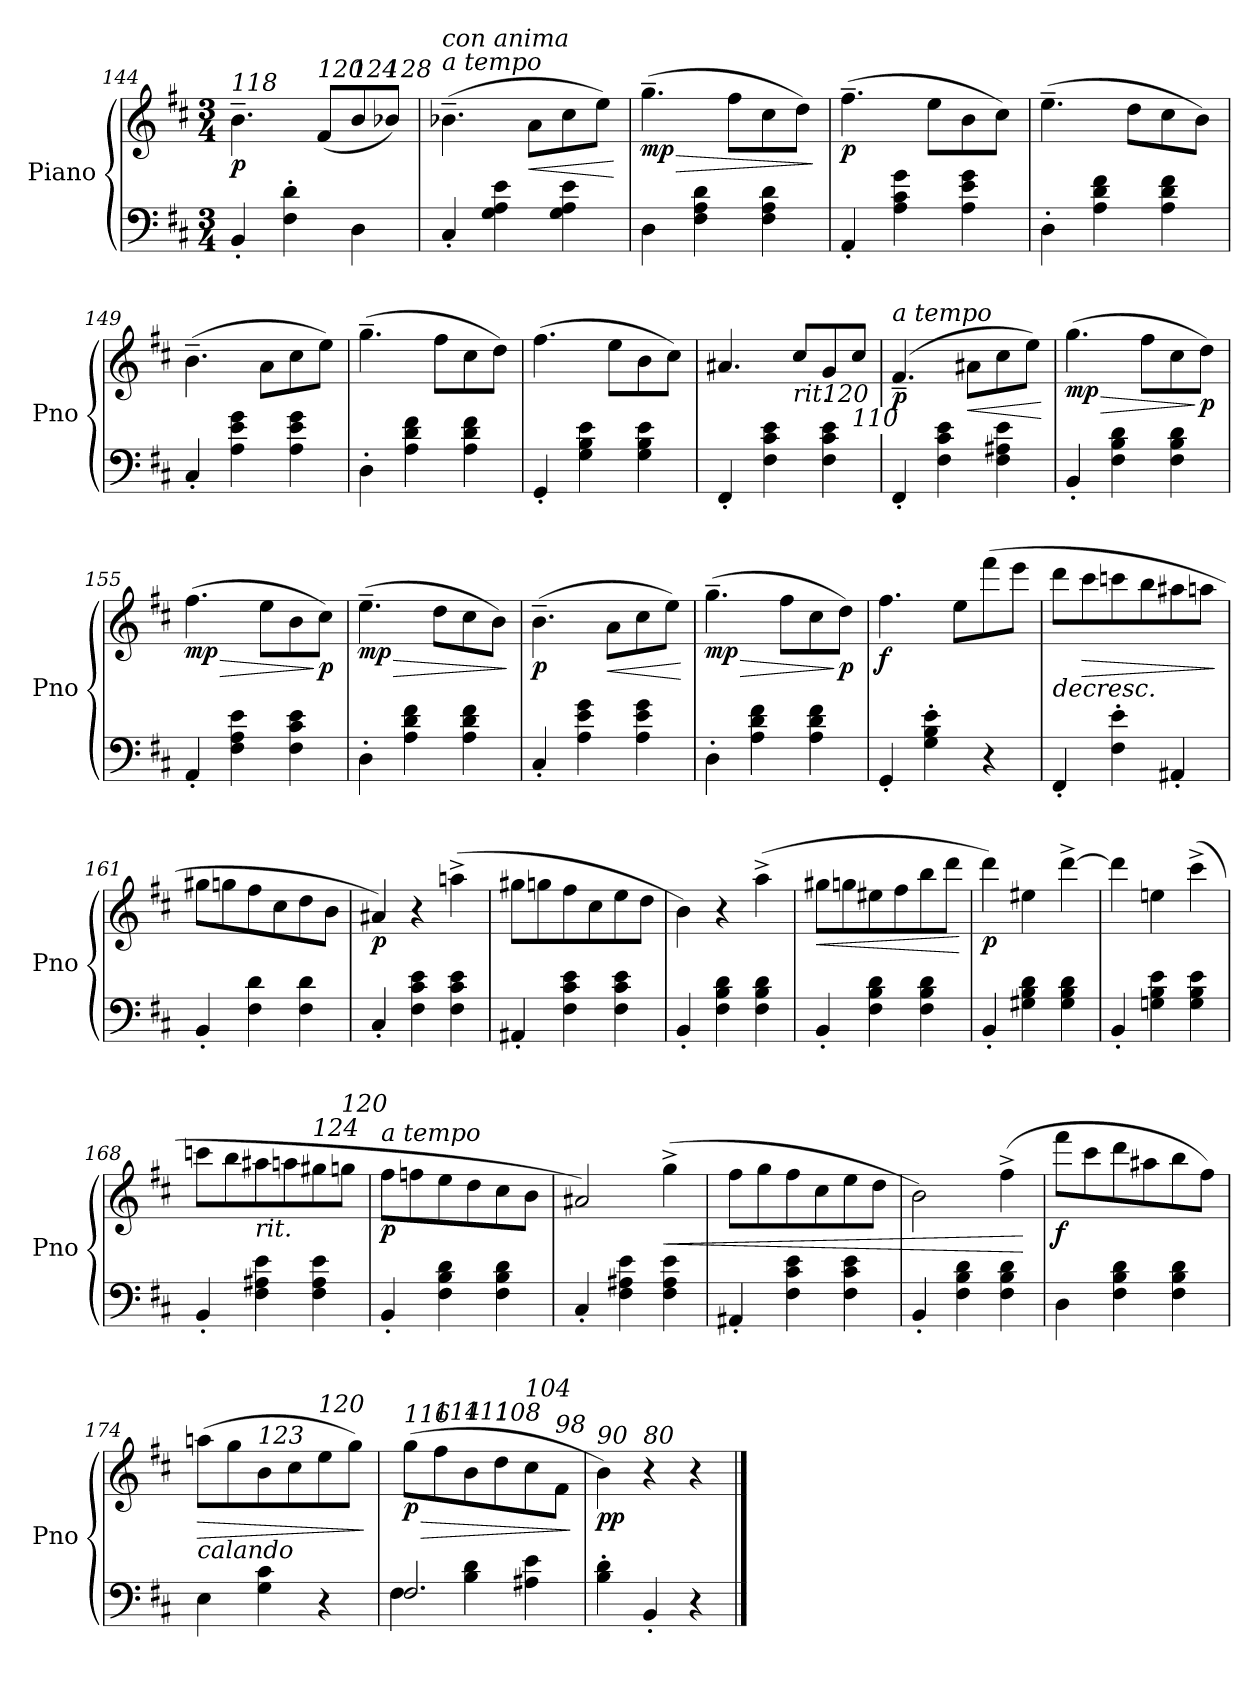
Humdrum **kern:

**kern	**kern	**dynam
*part1	*part1	*part1
*staff2	*staff1	*staff1/2
*I"Piano	*	*
*I'Pno	*	*
*clefF4	*clefG2	*
*k[f#c#]	*k[f#c#]	*
*M3/4	*M3/4	*
=144	=144	=144
!	!LO:TX:a:i:t=118	!
!	!	!LO:DY:b
4BB'/	4.b~\	p
4F#\' 4d\'	.	.
!	!LO:TX:a:i:t=120	!
.	(8f#/L	.
!	!LO:TX:a:i:t=124	!
4D\	8b/	.
!	!LO:TX:a:i:t=128	!
.	8b-X/J)	.
!!LO:LB:g=z
=145	=145	=145
!	!LO:TX:a:i:t=a tempo	!
!	!LO:TX:a:i:t=con anima	!
4C#'/	(4.b-X~\	.
4G\ 4A\ 4e\	.	.
!	!	!LO:HP:b
.	8a\L	<
4G\ 4A\ 4e\	8cc#\	.
.	8ee\J)	.
.	.	[
=146	=146	=146
!	!	!LO:HP:b
!	!	!LO:DY:n=1:b
4D\	(4.gg~\	> mp
4F#\ 4A\ 4d\	.	.
.	8ff#\L	.
4F#\ 4A\ 4d\	8cc#\	.
.	8dd\J)	.
.	.	]
=147	=147	=147
!	!	!LO:DY:b
4AA'/	(4.ff#~\	p
4A\ 4c#\ 4g\	.	.
.	8ee\L	.
4A\ 4e\ 4g\	8b\	.
.	8cc#\J)	.
=148	=148	=148
4D'\	(4.ee~\	.
4A\ 4d\ 4f#\	.	.
.	8dd\L	.
4A\ 4d\ 4f#\	8cc#\	.
.	8b\J)	.
=149	=149	=149
4C#'/	(4.b~\	.
4A\ 4e\ 4g\	.	.
.	8a\L	.
4A\ 4e\ 4g\	8cc#\	.
.	8ee\J)	.
=150	=150	=150
4D'\	(4.gg~\	.
4A\ 4d\ 4f#\	.	.
.	8ff#\L	.
4A\ 4d\ 4f#\	8cc#\	.
.	8dd\J)	.
=151	=151	=151
4GG'/	(4.ff#\	.
4G\ 4B\ 4e\	.	.
.	8ee\L	.
4G\ 4B\ 4e\	8b\	.
.	8cc#\J)	.
!!LO:LB:g=z
=152	=152	=152
4FF#'/	4.a#X/	.
4F#\ 4c#\ 4e\	.	.
!	!LO:TX:b:i:t=rit.	!
.	8cc#/L	.
!	!LO:TX:b:i:t=120	!
4F#\ 4c#\ 4e\	8g/	.
!	!LO:TX:b:i:t=110	!
.	8cc#/J	.
=153	=153	=153
!	!LO:TX:a:i:t=a tempo	!
!	!	!LO:DY:b
4FF#'/	(4.f#~/	p
4F#\ 4c#\ 4e\	.	.
!	!	!LO:HP:b
.	8a#X\L	<
4F#\ 4A#X\ 4e\	8cc#\	.
.	8ee\J)	.
.	.	[
=154	=154	=154
!	!	!LO:HP:b
!	!	!LO:DY:n=1:b
4BB'/	(4.gg\	> mp
4F#\ 4B\ 4d\	.	.
.	8ff#\L	.
4F#\ 4B\ 4d\	8cc#\	.
!	!	!LO:DY:n=2:b
.	8dd\J)	] p
=155	=155	=155
!	!	!LO:HP:b
!	!	!LO:DY:n=1:b
4AA'/	(4.ff#\	> mp
4F#\ 4A\ 4e\	.	.
.	8ee\L	.
4F#\ 4c#\ 4e\	8b\	.
!	!	!LO:DY:n=2:b
.	8cc#\J)	] p
=156	=156	=156
!	!	!LO:HP:b
!	!	!LO:DY:n=1:b
4D'\	(4.ee~\	> mp
4A\ 4d\ 4f#\	.	.
.	8dd\L	.
4A\ 4d\ 4f#\	8cc#\	.
.	8b\J)	.
.	.	]
=157	=157	=157
!	!	!LO:DY:b
4C#'/	(4.b~\	p
4A\ 4e\ 4g\	.	.
!	!	!LO:HP:b
.	8a\L	<
4A\ 4e\ 4g\	8cc#\	.
.	8ee\J)	.
.	.	[
=158	=158	=158
!	!	!LO:HP:b
!	!	!LO:DY:n=1:b
4D'\	(4.gg~\	> mp
4A\ 4d\ 4f#\	.	.
.	8ff#\L	.
4A\ 4d\ 4f#\	8cc#\	.
!	!	!LO:DY:n=2:b
.	8dd\J)	] p
!!LO:LB:g=z
=159	=159	=159
!	!	!LO:DY:b
4GG'/	4.ff#\	f
4G\' 4B\' 4e\'	.	.
.	8ee\L	.
4r	(8fff#\	.
.	8eee\J	.
=160	=160	=160
!	!	!LO:HP:b
4FF#'/	8ddd\L	>
!	!	!LO:HP:b
.	8ccc#\	>
4F#\' 4e\'	8cccn\	.
.	8bb\	.
4AA#X'/	8aa#X\	.
.	8aan\J	.
.	.	]
=161	=161	=161
4BB'/	8gg#X\L	.
.	8ggn\	.
4F#\ 4d\	8ff#\	.
.	8cc#\	.
4F#\ 4d\	8dd\	.
.	8b\J	.
.	.	]
=162	=162	=162
!	!	!LO:DY:b
4C#'/	4a#X/)	p
4F#\ 4c#\ 4e\	4r	.
4F#\ 4c#\ 4e\	(4aan^\	.
=163	=163	=163
4AA#X'/	8gg#X\L	.
.	8ggn\	.
4F#\ 4c#\ 4e\	8ff#\	.
.	8cc#\	.
4F#\ 4c#\ 4e\	8ee\	.
.	8dd\J	.
=164	=164	=164
4BB'/	4b\)	.
4F#\ 4B\ 4d\	4r	.
4F#\ 4B\ 4d\	(4aa^\	.
!!LO:LB:g=z
=165	=165	=165
!	!	!LO:HP:b
4BB'/	8gg#X\L	<
.	8ggn\	.
4F#\ 4B\ 4d\	8ee#X\	.
.	8ff#\	.
4F#\ 4B\ 4d\	8bb\	.
.	8ddd\J	.
.	.	[
=166	=166	=166
!	!	!LO:DY:b
4BB'/	4ddd\)	p
4G#X\ 4B\ 4d\	4ee#X\	.
4G#\ 4B\ 4d\	[4ddd^\	.
=167	=167	=167
4BB'/	4ddd\]	.
4Gn\ 4B\ 4e\	4een\	.
4G\ 4B\ 4e\	(4ccc#^\	.
=168	=168	=168
4BB'/	8cccn\L	.
.	8bb\	.
!	!LO:TX:b:i:t=rit.	!
4F#\ 4A#X\ 4e\	8aa#X\	.
.	8aan\	.
!	!LO:TX:a:i:t=124	!
4F#\ 4A#\ 4e\	8gg#X\	.
!	!LO:TX:a:i:t=120	!
.	8ggn\J	.
=169	=169	=169
!	!LO:TX:a:i:t=a tempo	!
!	!	!LO:DY:b
4BB'/	8ff#\L	p
.	8ffn\	.
4F#\ 4B\ 4d\	8ee\	.
.	8dd\	.
4F#\ 4B\ 4d\	8cc#\	.
.	8b\J	.
=170	=170	=170
4C#'/	2a#X/)	.
4F#\ 4A#X\ 4e\	.	.
!	!	!LO:HP:b
4F#\ 4A#\ 4e\	(4gg^\	<
!!LO:PB:g=z
=171	=171	=171
4AA#X'/	8ff#\L	.
.	8gg\	.
4F#\ 4c#\ 4e\	8ff#\	.
.	8cc#\	.
4F#\ 4c#\ 4e\	8ee\	.
.	8dd\J	.
=172	=172	=172
4BB'/	2b\)	.
4F#\ 4B\ 4d\	.	.
4F#\ 4B\ 4d\	(4ff#^\	.
.	.	[
=173	=173	=173
!	!	!LO:DY:b
4D\	8fff#\L	f
.	8ccc#\	.
4F#\ 4B\ 4d\	8ddd\	.
.	8aa#X\	.
4F#\ 4B\ 4d\	8bb\	.
.	8ff#\J)	.
=174	=174	=174
!	!LO:TX:b:i:t=calando	!
!	!	!LO:HP:b
4E\	(8aan\L	>
.	8gg\	.
!	!LO:TX:a:i:t=123	!
4G\ 4c#\	8b\	.
.	8cc#\	.
!	!LO:TX:a:i:t=120	!
4r	8ee\	.
.	8gg\J)	.
.	.	]
=175	=175	=175
*^	*	*
!	!	!LO:TX:a:i:t=116	!
!	!	!	!LO:HP:b
!	!	!	!LO:DY:n=1:b
2.F#/	4F#\	(8gg\L	> p
!	!	!LO:TX:a:i:t=114	!
.	.	8ff#\	.
!	!	!LO:TX:a:i:t=111	!
.	4B\ 4d\	8b\	.
!	!	!LO:TX:a:i:t=108	!
.	.	8dd\	.
!	!	!LO:TX:a:i:t=104	!
.	4A#X\ 4e\	8cc#\	.
!	!	!LO:TX:a:i:t=98	!
.	.	8f#\J	.
*v	*v	*	*
.	.	]
=176	=176	=176
!	!LO:TX:a:i:t=90	!
!	!	!LO:DY:b
4B\' 4d\'	4b\)	pp
!	!LO:TX:a:i:t=80	!
4BB'/	4r	.
4r	4r	.
==	==	==
*-	*-	*-
